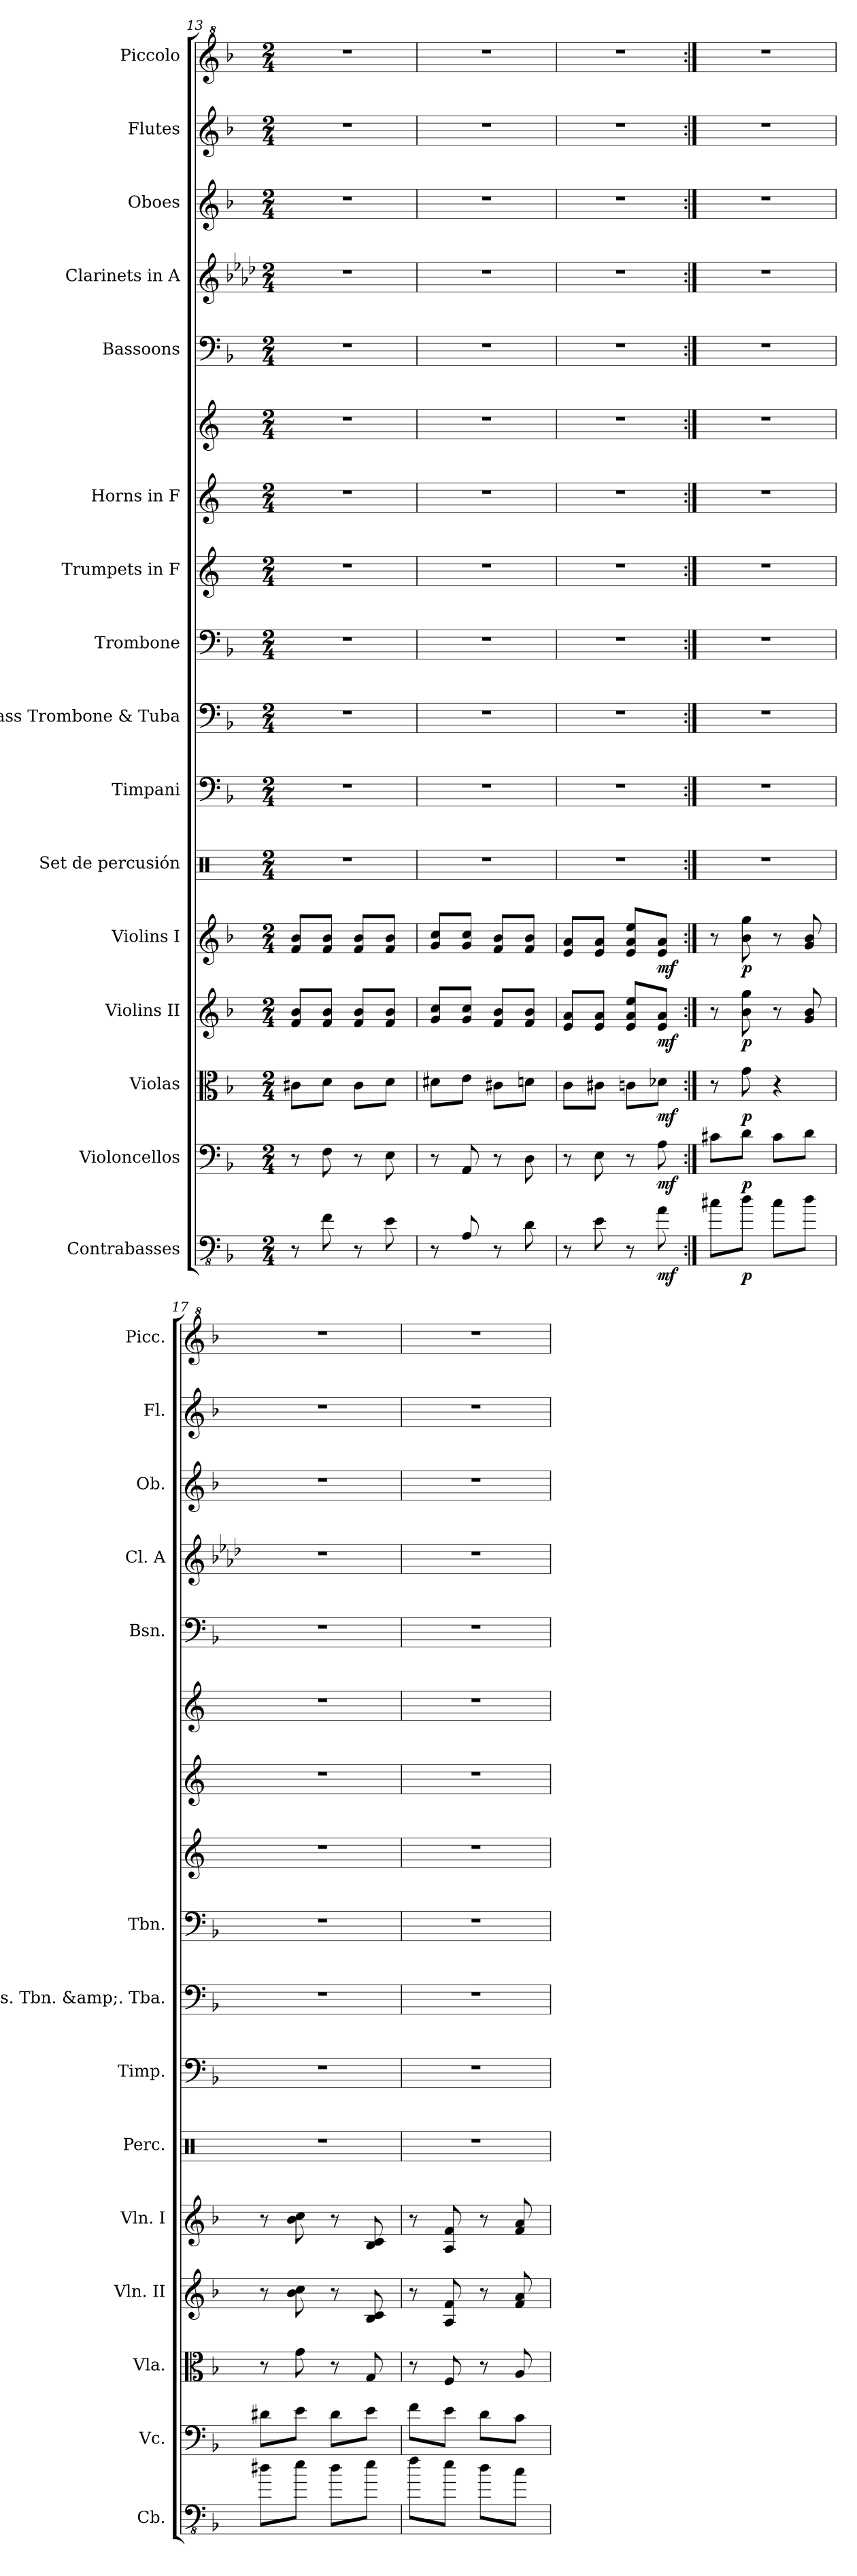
**kern	**dynam	**kern	**dynam	**kern	**dynam	**kern	**dynam	**kern	**dynam	**kern	**kern	**kern	**kern	**kern	**kern	**kern	**kern	**kern	**kern	**kern	**kern
*part16	*part16	*part15	*part15	*part14	*part14	*part13	*part13	*part12	*part12	*part11	*part10	*part9	*part8	*part7	*part6	*part6	*part5	*part4	*part3	*part2	*part1
*staff17	*staff17	*staff16	*staff16	*staff15	*staff15	*staff14	*staff14	*staff13	*staff13	*staff12	*staff11	*staff10	*staff9	*staff8	*staff7	*staff6	*staff5	*staff4	*staff3	*staff2	*staff1
*I"Contrabasses	*	*I"Violoncellos	*	*I"Violas	*	*I"Violins II	*	*I"Violins I	*	*I"Set de percusión	*I"Timpani	*I"Bass Trombone &amp; Tuba	*I"Trombone	*I"Trumpets in F	*I"Horns in F	*	*I"Bassoons	*I"Clarinets in A	*I"Oboes	*I"Flutes	*I"Piccolo
*I'Cb.	*	*I'Vc.	*	*I'Vla.	*	*I'Vln. II	*	*I'Vln. I	*	*I'Perc.	*I'Timp.	*I'Bs. Tbn. &amp;. Tba.	*I'Tbn.	*	*	*	*I'Bsn.	*I'Cl. A	*I'Ob.	*I'Fl.	*I'Picc.
*clefFv4	*	*clefF4	*	*clefC3	*	*clefG2	*	*clefG2	*	*clefX	*clefF4	*clefF4	*clefF4	*clefG2	*clefG2	*clefG2	*clefF4	*clefG2	*clefG2	*clefG2	*clefG^2
*ITrd7c12	*	*	*	*	*	*	*	*	*	*	*	*	*	*ITrd4c7	*ITrd4c7	*ITrd4c7	*	*ITrd2c3	*	*	*ITrd-7c-12
*k[b-]	*	*k[b-]	*	*k[b-]	*	*k[b-]	*	*k[b-]	*	*k[]	*k[b-]	*k[b-]	*k[b-]	*k[b-]	*k[b-]	*k[b-]	*k[b-]	*k[b-]	*k[b-]	*k[b-]	*k[b-]
*M2/4	*	*M2/4	*	*M2/4	*	*M2/4	*	*M2/4	*	*M2/4	*M2/4	*M2/4	*M2/4	*M2/4	*M2/4	*M2/4	*M2/4	*M2/4	*M2/4	*M2/4	*M2/4
=13	=13	=13	=13	=13	=13	=13	=13	=13	=13	=13	=13	=13	=13	=13	=13	=13	=13	=13	=13	=13	=13
8r	.	8r	.	8c#X\L	.	8f/ 8b-/L	.	8f/ 8b-/L	.	2r	2r	2r	2r	2r	2r	2r	2r	2r	2r	2r	2r
8FF\	.	8F\	.	8d\J	.	8f/ 8b-/J	.	8f/ 8b-/J	.	.	.	.	.	.	.	.	.	.	.	.	.
8r	.	8r	.	8c#\L	.	8f/ 8b-/L	.	8f/ 8b-/L	.	.	.	.	.	.	.	.	.	.	.	.	.
8EE\	.	8E\	.	8d\J	.	8f/ 8b-/J	.	8f/ 8b-/J	.	.	.	.	.	.	.	.	.	.	.	.	.
=14	=14	=14	=14	=14	=14	=14	=14	=14	=14	=14	=14	=14	=14	=14	=14	=14	=14	=14	=14	=14	=14
8r	.	8r	.	8d#X\L	.	8g/ 8cc/L	.	8g/ 8cc/L	.	2r	2r	2r	2r	2r	2r	2r	2r	2r	2r	2r	2r
8AAA/	.	8AA/	.	8e\J	.	8g/ 8cc/J	.	8g/ 8cc/J	.	.	.	.	.	.	.	.	.	.	.	.	.
8r	.	8r	.	8c#X\L	.	8f/ 8b-/L	.	8f/ 8b-/L	.	.	.	.	.	.	.	.	.	.	.	.	.
8DD\	.	8D\	.	8dn\J	.	8f/ 8b-/J	.	8f/ 8b-/J	.	.	.	.	.	.	.	.	.	.	.	.	.
=15	=15	=15	=15	=15	=15	=15	=15	=15	=15	=15	=15	=15	=15	=15	=15	=15	=15	=15	=15	=15	=15
8r	.	8r	.	8c\L	.	8e/ 8a/L	.	8e/ 8a/L	.	2r	2r	2r	2r	2r	2r	2r	2r	2r	2r	2r	2r
8EE\	.	8E\	.	8c#X\J	.	8e/ 8a/J	.	8e/ 8a/J	.	.	.	.	.	.	.	.	.	.	.	.	.
8r	.	8r	.	8cn\L	.	8e/ 8a/ 8ee/L	.	8e/ 8a/ 8ee/L	.	.	.	.	.	.	.	.	.	.	.	.	.
!	!LO:DY:b	!	!LO:DY:b	!	!LO:DY:b	!	!LO:DY:b	!	!LO:DY:b	!	!	!	!	!	!	!	!	!	!	!	!
8AA\	mf	8A\	mf	8d-X\J	mf	8e/ 8a/J	mf	8e/ 8a/J	mf	.	.	.	.	.	.	.	.	.	.	.	.
=16:|!	=16:|!	=16:|!	=16:|!	=16:|!	=16:|!	=16:|!	=16:|!	=16:|!	=16:|!	=16:|!	=16:|!	=16:|!	=16:|!	=16:|!	=16:|!	=16:|!	=16:|!	=16:|!	=16:|!	=16:|!	=16:|!
8C#X\L	.	8c#X\L	.	8r	.	8r	.	8r	.	2r	2r	2r	2r	2r	2r	2r	2r	2r	2r	2r	2r
!	!LO:DY:b	!	!LO:DY:b	!	!LO:DY:b	!	!LO:DY:b	!	!LO:DY:b	!	!	!	!	!	!	!	!	!	!	!	!
8D\J	p	8d\J	p	8g\	p	8b-\ 8gg\	p	8b-\ 8gg\	p	.	.	.	.	.	.	.	.	.	.	.	.
8C#\L	.	8c#\L	.	4r	.	8r	.	8r	.	.	.	.	.	.	.	.	.	.	.	.	.
8D\J	.	8d\J	.	.	.	8g/ 8b-/	.	8g/ 8b-/	.	.	.	.	.	.	.	.	.	.	.	.	.
!!LO:PB:g=z
=17	=17	=17	=17	=17	=17	=17	=17	=17	=17	=17	=17	=17	=17	=17	=17	=17	=17	=17	=17	=17	=17
8D#X\L	.	8d#X\L	.	8r	.	8r	.	8r	.	2r	2r	2r	2r	2r	2r	2r	2r	2r	2r	2r	2r
8E\J	.	8e\J	.	8g\	.	8b-\ 8cc\	.	8b-\ 8cc\	.	.	.	.	.	.	.	.	.	.	.	.	.
8D#\L	.	8d#\L	.	8r	.	8r	.	8r	.	.	.	.	.	.	.	.	.	.	.	.	.
8E\J	.	8e\J	.	8G/	.	8B-/ 8c/	.	8B-/ 8c/	.	.	.	.	.	.	.	.	.	.	.	.	.
=18	=18	=18	=18	=18	=18	=18	=18	=18	=18	=18	=18	=18	=18	=18	=18	=18	=18	=18	=18	=18	=18
8F\L	.	8f\L	.	8r	.	8r	.	8r	.	2r	2r	2r	2r	2r	2r	2r	2r	2r	2r	2r	2r
8E\J	.	8e\J	.	8F/	.	8A/ 8f/	.	8A/ 8f/	.	.	.	.	.	.	.	.	.	.	.	.	.
8D\L	.	8d\L	.	8r	.	8r	.	8r	.	.	.	.	.	.	.	.	.	.	.	.	.
8C\J	.	8c\J	.	8A/	.	8f/ 8a/	.	8f/ 8a/	.	.	.	.	.	.	.	.	.	.	.	.	.
=	=	=	=	=	=	=	=	=	=	=	=	=	=	=	=	=	=	=	=	=	=
*-	*-	*-	*-	*-	*-	*-	*-	*-	*-	*-	*-	*-	*-	*-	*-	*-	*-	*-	*-	*-	*-
